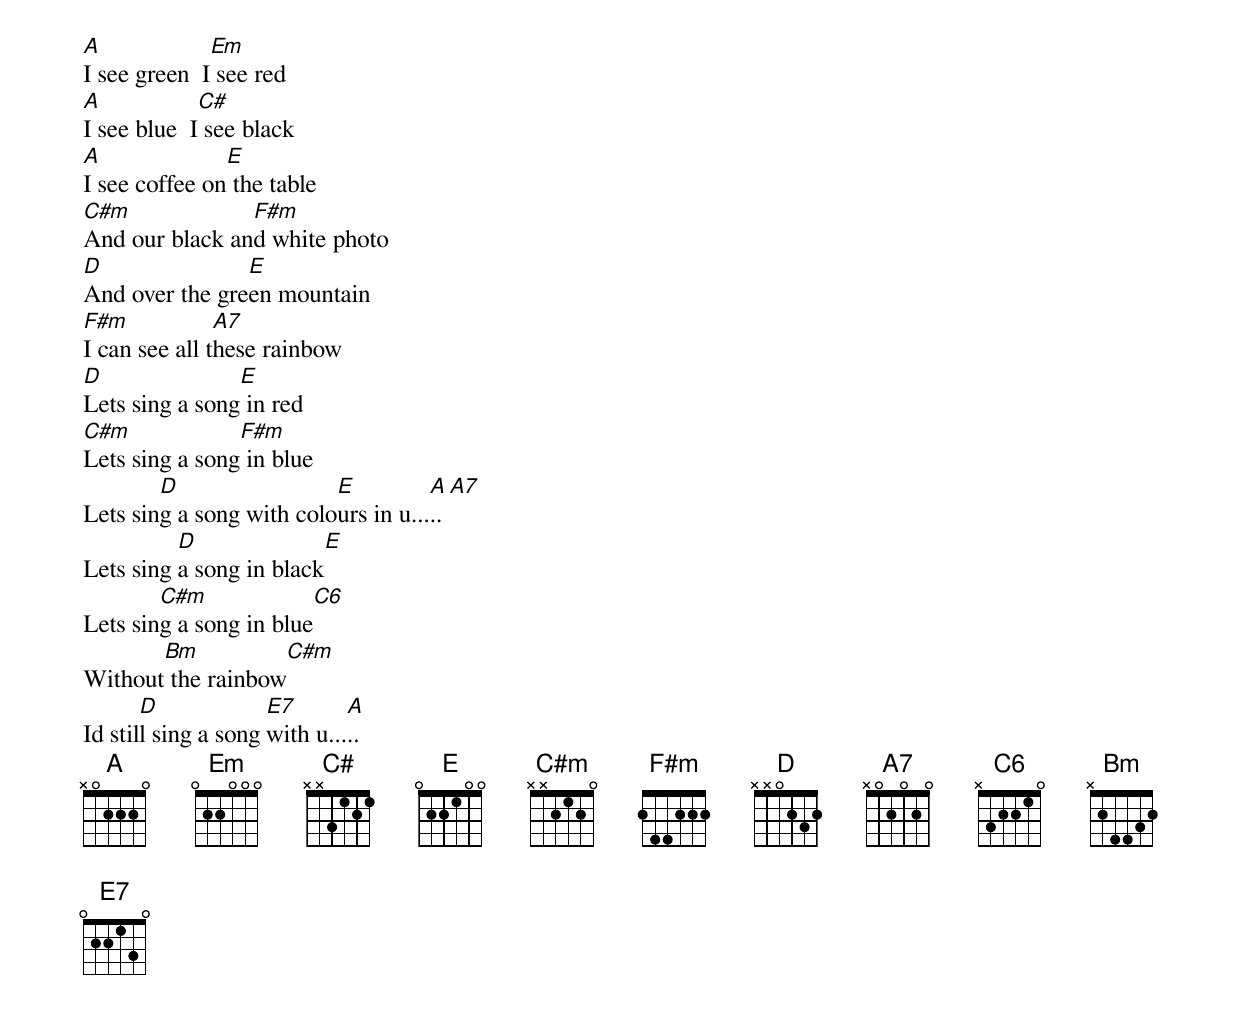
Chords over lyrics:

A             Em
I see green  I see red
A            C#
I see blue  I see black
A              E
I see coffee on the table
C#m             F#m
And our black and white photo
D               E
And over the green mountain
F#m            A7
I can see all these rainbow
D               E
Lets sing a song in red
C#m             F#m
Lets sing a song in blue
        D                 E          A  A7
Lets sing a song with colours in u.....
          D               E
Lets sing a song in black
        C#m             C6
Lets sing a song in blue
       Bm          C#m
Without the rainbow
       D             E7       A
Id still sing a song with u.....
